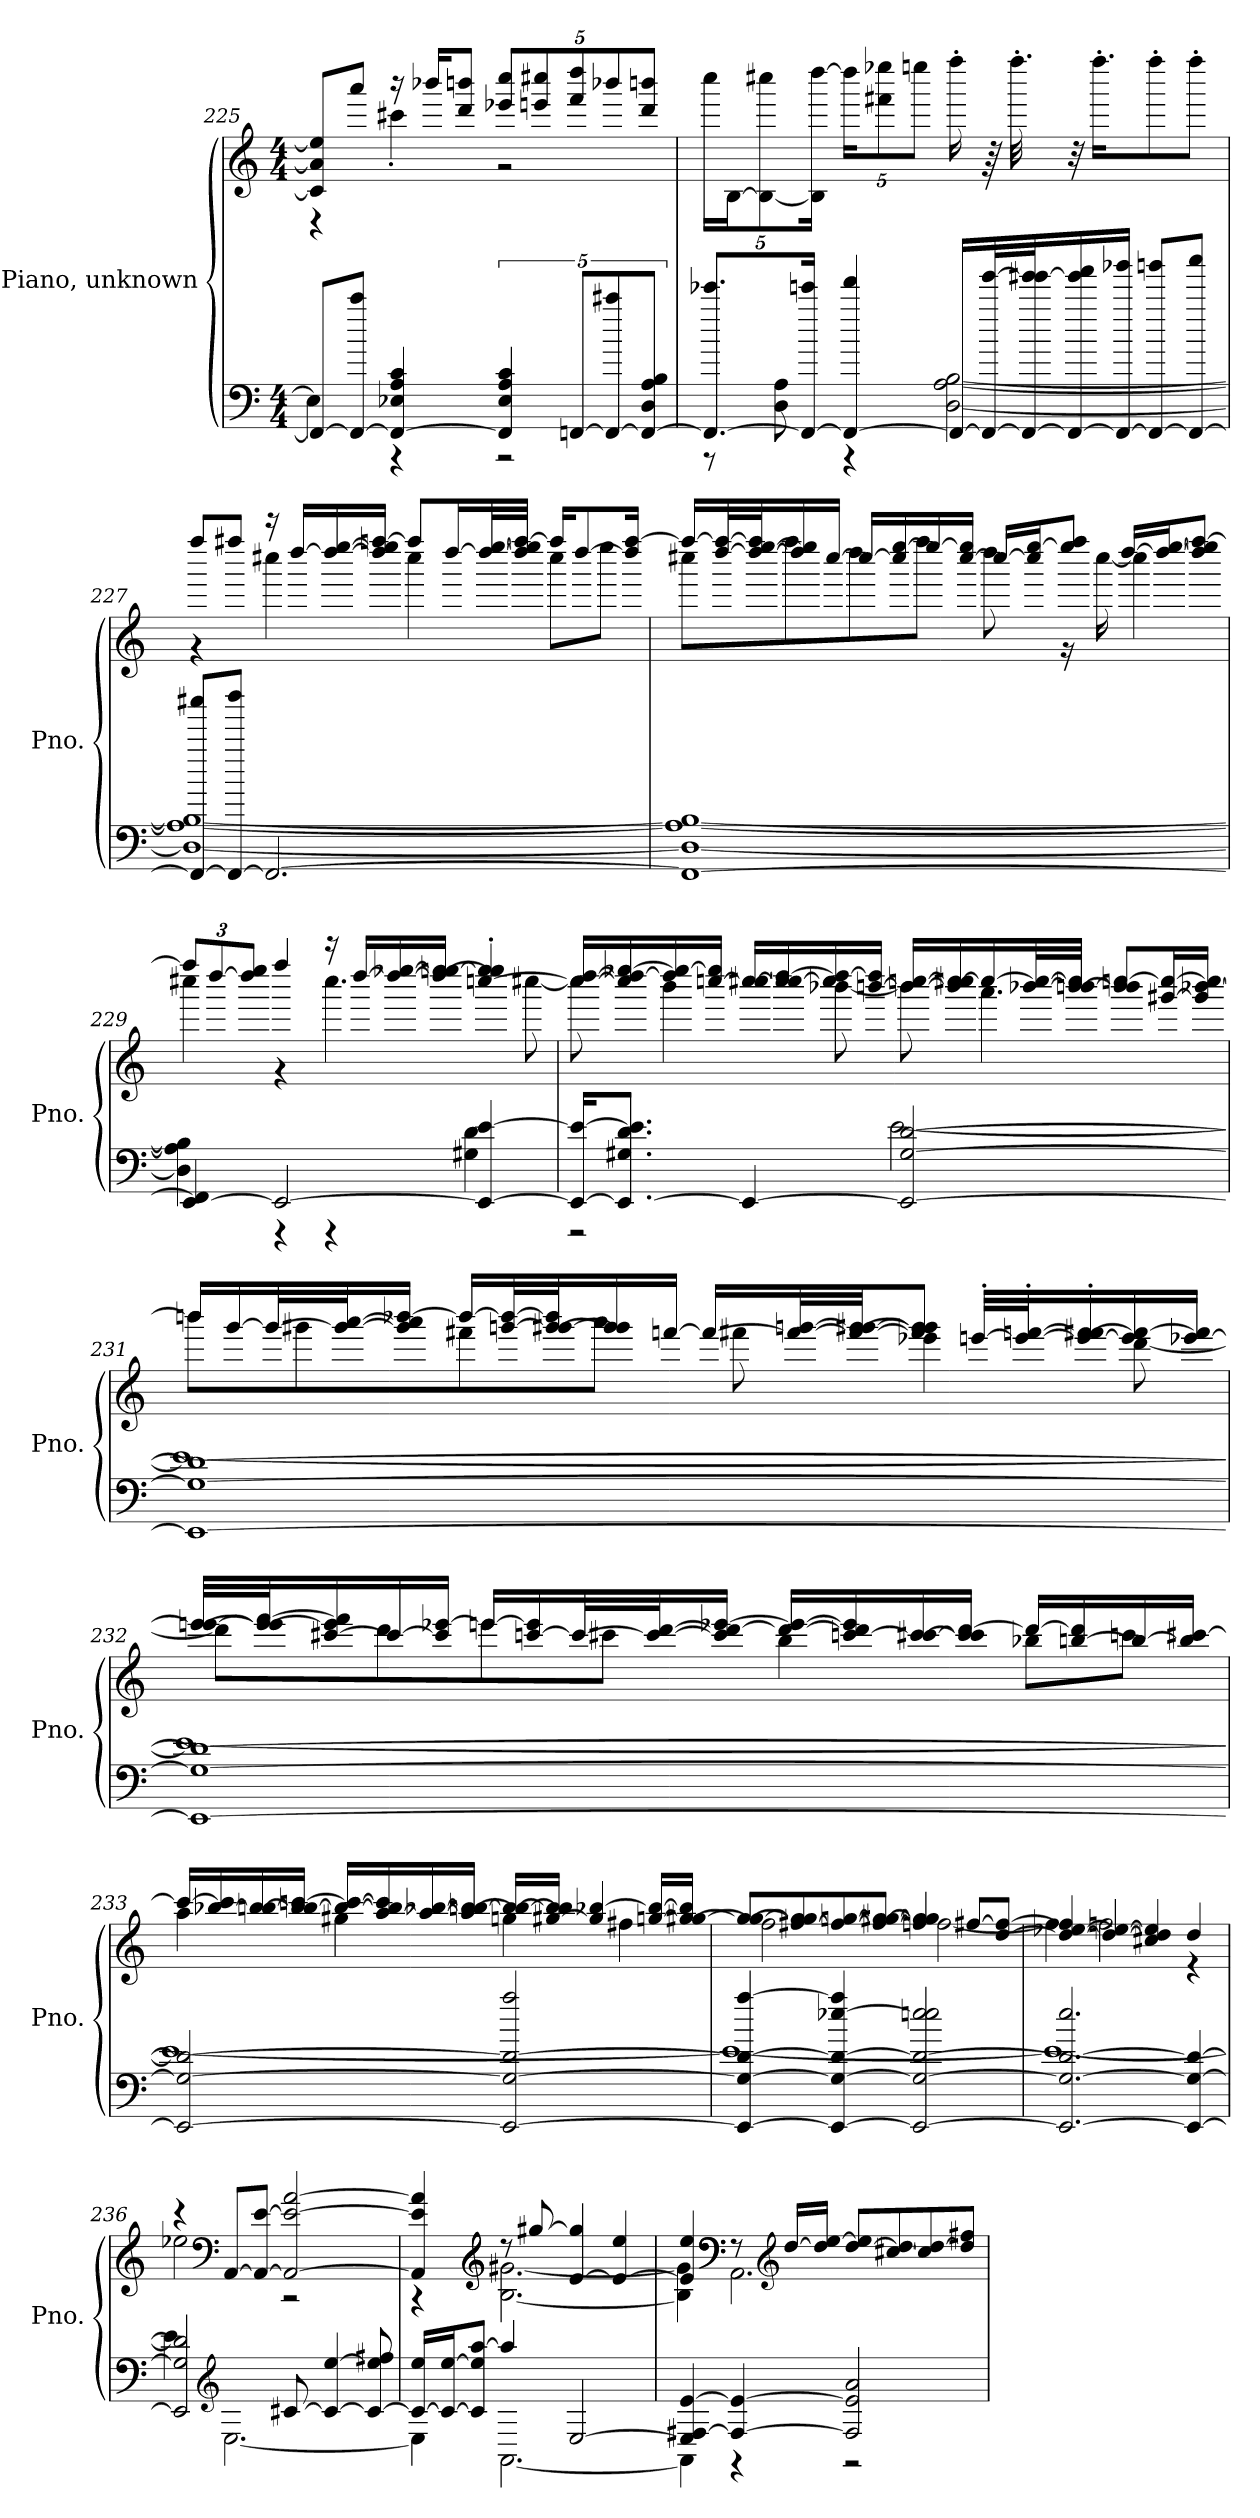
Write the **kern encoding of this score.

**kern	**kern
*part1	*part1
*staff2	*staff1
*I"Piano, unknown	*
*I'Pno.	*
!!LO:LB:g=z
*clefF4	*clefG2
*k[]	*k[]
*M4/4	*M4/4
=225	=225
*^	*^
8FF#/L_	4E\]	8c#/] 8a/] 8ee/]L	4r
8FF#/_ 8ccc/J	.	8aaa/J	.
4FF#/_ 4E-X/ 4A/ 4c/	4r	16r	4ccc#X'\
.	.	16bbb-X/KL	.
.	.	8ddd/ 8bbbn/J	.
*	*	*Xbrackettup	*
5FF#/] 5E-/ 5A/ 5c/	2r	10eee-X/ 10cccc/L	2r
.	.	10eeen/ 10cccc#X/	.
[10FFn/L	.	10fff/ 10dddd/	.
10FF/_ 10ccc#X/	.	10bbb-X/	.
10FF/_ 10D/ 10A/ 10B/J	.	10ddd/ 10bbbn/J	.
*	*	*v	*v
=226	=226	=226
8.FF/_ 8.eee-X/L	8r	20cccc\LL
.	.	[20B\J
.	.	10B\_ 10cccc#X\
.	8D\ 8A\	.
16FF/_ 16eeen/Jk	.	.
.	.	20B\] [20dddd\Jk
4FF/_ 4fff/	4r	20dddd\KL]
.	.	10fff#X\ 10eeee-X\
.	.	10eeeen\J
16FF/LL_	[2D\ [2A\ [2B\	16ffff'\
32FF/_ [32ggg/L	.	64r
.	.	32.ffff'\
32FF/_ 32ggg/] [32ggg#X/J	.	.
16FF/_ 16ggg#/] 16aaa/	.	32r
.	.	16.ffff'\KL
16FF/_ 16bbb-X/JJ	.	.
8FF/_ 8bbbn/L	.	8ffff'\
8FF/_ 8cccc/J	.	8ffff'\J
!!LO:LB:g=z
=227	=227	=227
*	*	*^
8FF/_ 8cccc#X/L	1D_ 1A_ 1B_	8ffff/L	4r
8FF/_ 8dddd/J	.	8ffff#X/J	.
2.FF/_	.	16r	4cccc#X\
.	.	[16dddd/LL	.
.	.	16dddd/_ [16eeee/	.
.	.	16dddd/] 16eeee/] [16ffffn/JJ	.
.	.	8ffff/L]	4cccc#\
.	.	[16dddd/L	.
.	.	32dddd/_ [32eeee/L	.
.	.	32dddd/] 32eeee/] [32ffff/JJJ	.
.	.	16ffff/KL]	8cccc#\L
.	.	[8dddd/	.
.	.	.	8eeee\J
.	.	16dddd/] [16ffff/Jk	.
!!LO:LB:g=z	!!
=228	=228	=228	=228
1FF_	1D_ 1A_ 1B_	16ffff/LL_	8cccc#X\L
.	.	[32dddd/ 32ffff/_L	.
.	.	32dddd/_ [32eeee/ 32ffff/]J	.
.	.	16dddd/] 16eeee/]	8ffff\
.	.	[16cccc#/JJ	.
.	.	16cccc#/LL_	8dddd\
.	.	16cccc#/] [16eeee/	.
.	.	16eeee/_	8ffff\J
.	.	[16cccc#/ 16eeee/]JJ	.
.	.	16cccc#/LL_	8dddd\
.	.	16cccc#/] [16eeee/J	.
.	.	8eeee/] 8ffff/J	16r
.	.	.	[16cccc#\
.	.	[16dddd/LL	4cccc#\]
.	.	16dddd/_ [16eeee/J	.
.	.	8dddd/] 8eeee/] [8ffff/J	.
!!LO:LB:g=z	!!
=229	=229	=229	=229
[4EE/ 4FF/]	4D\] 4A\] 4B\]	12ffff/L]	4cccc#X\
.	.	[12dddd/	.
.	.	12dddd/] 12eeee/J	.
2EE/_	4r	4ffff/	4r
.	4r	16r	4.cccc#\
.	.	[16dddd/LL	.
.	.	16dddd/_ [16eeee-X/	.
.	.	16dddd/] 16eeee-/_ [16eeeen/JJ	.
4EE/_ [4e/	4G#X\ 4d\	[4ccccn/' 4eeee-/]' 4eeee/]'	.
.	.	.	[8cccc#X\
!!LO:PB:g=z	!!
=230	=230	=230	=230
16EE/_ 16e/_KL	2r	16cccc/_ [16dddd/LL	8cccc#\]
8.EE/_ 8.G#X/ 8.d/ 8.e/]J	.	16cccc/] 16dddd/_ [16eeee-X/	.
.	.	16dddd/] 16eeee-/_	4bbb\
.	.	[16ccccn/ 16eeee-/]JJ	.
4EE/_	.	16cccc/_ [16cccc#X/LL	.
.	.	16cccc/] 16cccc#/_ [16dddd/	.
.	.	16cccc#/] 16dddd/_	[8bbb-X\
.	.	[16bbbn/ 16dddd/]JJ	.
2EE/_ [2G#/ [2d/	[2e\	16bbb/_ [16ccccn/LL	8bbb-\]
.	.	16bbb/] 16cccc/] [16cccc#X/	.
.	.	16cccc#/_	4.aaa\
.	.	[32bbb-X/ 32cccc#/_L	.
.	.	32bbb-/_ [32bbbn/ 32cccc#/]JJJ	.
.	.	8bbb-/] 8bbb/] [8ccccn/L	.
.	.	[16ggg#X/ 16cccc/_L	.
.	.	16ggg#/] [16bbb-X/ 16cccc/]JJ	.
!!LO:LB:g=z	!!
=231	=231	=231	=231
1EE_ 1G#_ 1d_	1e_	16bbb-/LL]	8bbbn\L
.	.	[16ggg/	.
.	.	32ggg/L_	8ggg#X\
.	.	32ggg/_ [32aaa/J	.
.	.	16ggg/] 16aaa/] [16bbb-X/JJ	.
.	.	16bbb-/LL_	8fff#X\
.	.	[32gggn/ 32bbb-/_L	.
.	.	32ggg/_ [32ggg#X/ 32bbb-/]J	.
.	.	16ggg/] 16ggg#/]	8aaa\J
.	.	[16fffn/JJ	.
.	.	16fff/LL_	8fff#X\
.	.	32fff/_ [32gggn/L	.
.	.	32fff/_ 32ggg/_ [32ggg#X/JJ	.
.	.	8fff/] 8ggg/] 8ggg#/]J	4eee-X\
.	.	[32eeen'/LLL	.
.	.	32eee/_' [32fffn/'J	.
.	.	16eee/_' 16fff/]' [16fff#X/'	.
.	.	16eee/] 16fff#/_	[8ddd\
.	.	[16eee-X/ 16fff#/]JJ	.
!!LO:LB:g=z	!!
=232	=232	=232	=232
1EE_ 1G#_ 1d_	1e_	32eee-/_ [32eeen/LLL	8ddd\L]
.	.	32eee-/_ 32eee/] [32fff/J	.
.	.	[16ccc#X/ 16eee-/] 16fff/]	.
.	.	16ccc#/_	8ddd\
.	.	16ccc#/] [16eee-X/JJ	.
.	.	16eee-/LL_	8eeen\
.	.	[16cccn/ 16eee-/]	.
.	.	32ccc/L_	8ccc#X\J
.	.	32ccc/_ [32ddd/J	.
.	.	16ccc/] 16ddd/_ [16eee-X/JJ	.
.	.	16ddd/_ 16eee-/_LL	4bb\
.	.	[16cccn/ 16ddd/] 16eee-/]	.
.	.	16ccc/_ [16ccc#X/	.
.	.	16ccc/] 16ccc#/] [16ddd/JJ	.
.	.	16ddd/LL_	8bb-X\L
.	.	[16bbn/ 16ddd/]	.
.	.	16bb/_	8cccn\J
.	.	16bb/] [16ccc#X/JJ	.
!!LO:LB:g=z	!!
=233	=233	=233	=233
2EE/_ 2G#/_ 2d/_	1e_	16ccc#/LL_	4aa\
.	.	[16bb-X/ 16ccc#/]	.
.	.	16bb-/_ [16bbn/	.
.	.	16bb-/] 16bb/_ [16cccn/JJ	.
.	.	16bb/_ 16ccc/_LL	4gg#X\
.	.	[16aa/ 16bb/] 16ccc/]	.
.	.	16aa/_ [16bb-X/	.
.	.	16aa/] 16bb-/_ [16bbn/JJ	.
2EE/_ 2G#/_ 2d/_ 2aa/	.	16bb-/_ 16bb/_LL	4ggn\
.	.	[16gg#X/ 16bb-/] 16bb/]JJ	.
.	.	4gg#/] [4bb-X/	.
.	.	.	4ff#X\
.	.	[16ggn/ 16bb-/_LL	.
.	.	16gg/_ [16gg#X/ 16bb-/]JJ	.
=234	=234	=234	=234
4EE/_ 4G#/_ 4d/_ [4aa/	1e_	8gg/_ 8gg#/_L	2ff\
.	.	[8ff#X/ 8gg/] 8gg#/]	.
4EE/_ 4G#/_ 4d/_ [4ee-X/ 4aa/]	.	8ff#/_ [8ggn/	.
.	.	8ff#/_ 8gg/_ [8gg#X/J	.
2EE/_ 2G#/_ 2d/_ 2ee-/] 2een/	.	4ff#/] 4gg/] 4gg#/]	[2ffn\
.	.	[8ff#X/L	.
.	.	[8dd/ 8ff#/_J	.
!!LO:LB:g=z	!!
=235	=235	=235	=235
2.EE/_ 2.G#/_ 2.d/_ 2.ee/	1e_	4dd/_ [4ee-X/ 4ff#/]	4ff\]
.	.	4dd/_ 4ee-/_	2ffn\
.	.	4cc#X/ 4dd/] 4ee-/]	.
4EE/_ 4G#/_ 4d/_	.	4dd/	4r
=236	=236	=236	=236
2EE/] 2G#/] 2d/]	4e\]	4r	2ee-X\
*clefG2	*	*clefF4	*
.	[2.E\	[8AA/L	.
.	.	8AA/_ [8e/J	.
[8c#X/	.	2AA/_ 2e/_ [2a/	2r
4c#/_ [4ee/	.	.	.
8c#/_ 8ee/] 8ff#X/	.	.	.
=237	=237	=237	=237
16c#/_ 16ee/LL	4E\]	4AA/] 4e/] 4a/]	4r
16c#/_ [16ee/J	.	.	.
8c#/] 8ee/] [8aa/J	.	.	.
*	*	*clefG2	*
4aa/]	[2.AA\	8r	[2.B\ [2.g#X\
.	.	[8gg#X/	.
[2E/	.	[4e/ 4gg#/]	.
.	.	4e/_ 4ee/	.
!!LO:LB:g=z	!!
=238	=238	=238	=238
4E/] [4F#X/ [4e/	4AA\]	4e/] 4ee/	4B\] 4g#\]
*	*	*clefF4	*
4F#/_ 4e/_	4r	8r	2.AA\
*	*	*clefG2	*
.	.	[16dd/LL	.
.	.	16dd/] [16ee/JJ	.
2F#/] 2e/] 2a/	2r	[8dd/ 8ee/]L	.
.	.	[8cc#X/ 8dd/]	.
.	.	8cc#/] [8dd/	.
.	.	8dd/] 8ff#X/J	.
*v	*v	*	*
*	*v	*v
=	=
*-	*-
